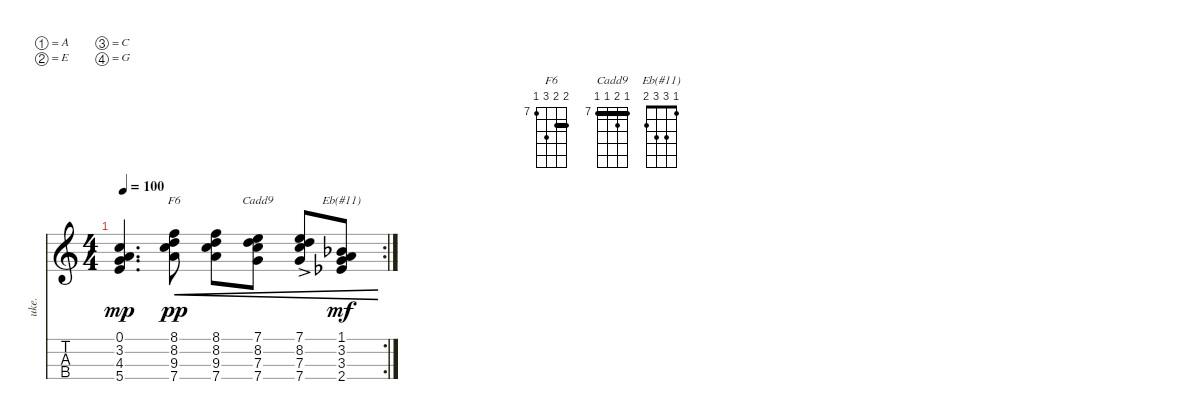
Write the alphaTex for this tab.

\defaultSystemsLayout 4
\bracketExtendMode nobrackets
\otherSystemsTrackNameOrientation horizontal
\track ("Ukulele" "uke.") {instrument electricpiano1}
\staff {score tabs}
\tuning (A4 E4 C4 G4)
\chord ("F6" 8 8 9 7) {firstfret 7 showfingering false barre 8}
\chord ("Cadd9" 7 8 7 7) {firstfret 7 showfingering false barre (7 7)}
\chord ("Eb(#11)" 1 3 3 2) {showfingering false}
\rc 2
\ts (4 4)
\tempo 100
\clef g2
\ks c
(5.4 3.2 4.3 0.1).4{d dy mp beam Up} (7.4 9.3 8.2 8.1).8{ch "F6" cre dy pp beam Down} (7.4 9.3 8.2 8.1).8{cre beam Down} (7.4 7.3 8.2 7.1).8{ch "Cadd9" cre beam Down} (7.4{ac} 7.3{ac} 8.2{ac} 7.1{ac}).8{cre beam Up} (2.4 3.3{acc b} 3.2 1.1{acc b}).8{ch "Eb(#11)" cre dy mf beam Up}
